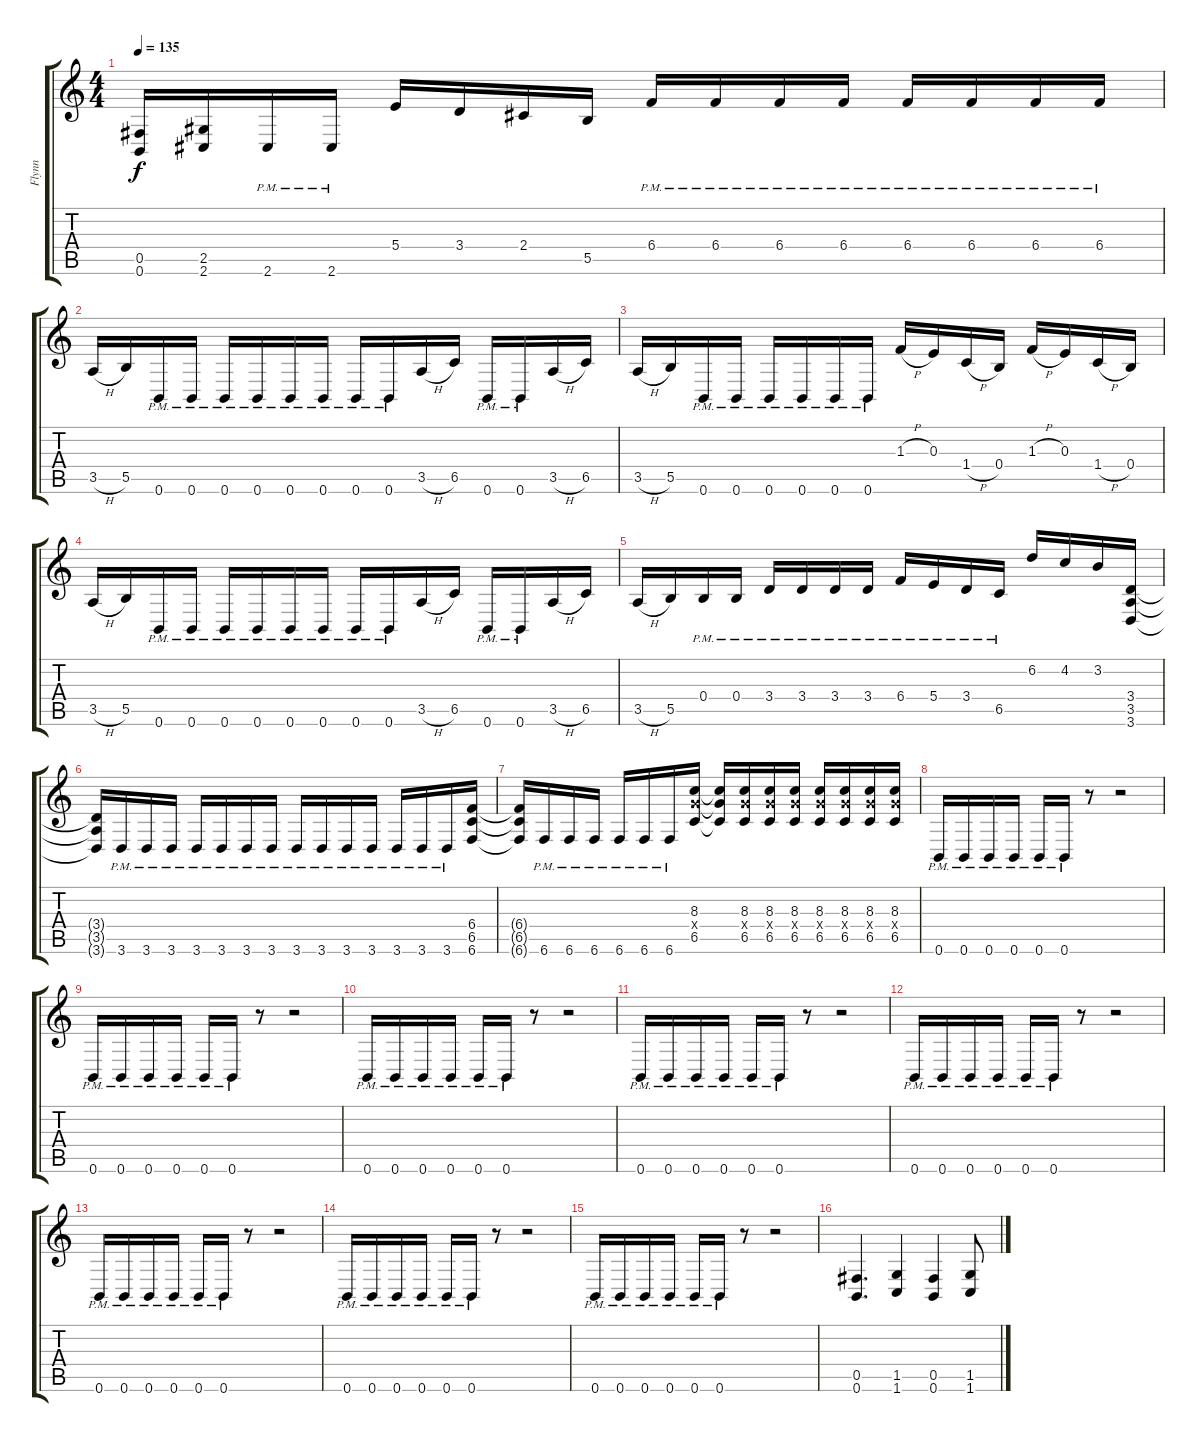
\track ("Flynn" "Flynn") {instrument distortionguitar}
\staff {score tabs}
\tuning (Db4 Ab3 E3 B2 Gb2 B1) {hide}
\ts (4 4)
\tempo 135
\clef g2
\ks c
(0.5 0.6).16{dy f} (2.5 2.6).16 2.6{pm}.16 2.6{pm}.16 5.4.16 3.4.16 2.4.16 5.5.16 6.4{pm}.16 6.4{pm}.16 6.4{pm}.16 6.4{pm}.16 6.4{pm}.16 6.4{pm}.16 6.4{pm}.16 6.4{pm}.16 |
3.5{h}.16 5.5.16 0.6{pm}.16 0.6{pm}.16 0.6{pm}.16 0.6{pm}.16 0.6{pm}.16 0.6{pm}.16 0.6{pm}.16 0.6{pm}.16 3.5{h}.16 6.5.16 0.6{pm}.16 0.6{pm}.16 3.5{h}.16 6.5.16 |
3.5{h}.16 5.5.16 0.6{pm}.16 0.6{pm}.16 0.6{pm}.16 0.6{pm}.16 0.6{pm}.16 0.6{pm}.16 1.3{h}.16 0.3.16 1.4{h}.16 0.4.16 1.3{h}.16 0.3.16 1.4{h}.16 0.4.16 |
3.5{h}.16 5.5.16 0.6{pm}.16 0.6{pm}.16 0.6{pm}.16 0.6{pm}.16 0.6{pm}.16 0.6{pm}.16 0.6{pm}.16 0.6{pm}.16 3.5{h}.16 6.5.16 0.6{pm}.16 0.6{pm}.16 3.5{h}.16 6.5.16 |
3.5{h}.16 5.5.16 0.4{pm}.16 0.4{pm}.16 3.4{pm}.16 3.4{pm}.16 3.4{pm}.16 3.4{pm}.16 6.4{pm}.16 5.4{pm}.16 3.4{pm}.16 6.5{pm}.16 6.2.16 4.2.16 3.2.16 (3.4 3.5 3.6).16 |
(3.4{t} 3.5{t} 3.6{t}).16 3.6{pm}.16 3.6{pm}.16 3.6{pm}.16 3.6{pm}.16 3.6{pm}.16 3.6{pm}.16 3.6{pm}.16 3.6{pm}.16 3.6{pm}.16 3.6{pm}.16 3.6{pm}.16 3.6{pm}.16 3.6{pm}.16 3.6{pm}.16 (6.4 6.5 6.6).16 |
(6.4{t} 6.5{t} 6.6{t}).16 6.6{pm}.16 6.6{pm}.16 6.6{pm}.16 6.6{pm}.16 6.6{pm}.16 6.6{pm}.16 (8.3 8.4{x} 6.5).16 (8.3{t} 8.4{t} 6.5{t}).16 (8.3 8.4{x} 6.5).16 (8.3 8.4{x} 6.5).16 (8.3 8.4{x} 6.5).16 (8.3 8.4{x} 6.5).16 (8.3 8.4{x} 6.5).16 (8.3 8.4{x} 6.5).16 (8.3 8.4{x} 6.5).16 |
0.6{pm}.16 0.6{pm}.16 0.6{pm}.16 0.6{pm}.16 0.6{pm}.16 0.6{pm}.16 r.8 r.2 |
0.6{pm}.16 0.6{pm}.16 0.6{pm}.16 0.6{pm}.16 0.6{pm}.16 0.6{pm}.16 r.8 r.2 |
0.6{pm}.16 0.6{pm}.16 0.6{pm}.16 0.6{pm}.16 0.6{pm}.16 0.6{pm}.16 r.8 r.2 |
0.6{pm}.16 0.6{pm}.16 0.6{pm}.16 0.6{pm}.16 0.6{pm}.16 0.6{pm}.16 r.8 r.2 |
0.6{pm}.16 0.6{pm}.16 0.6{pm}.16 0.6{pm}.16 0.6{pm}.16 0.6{pm}.16 r.8 r.2 |
0.6{pm}.16 0.6{pm}.16 0.6{pm}.16 0.6{pm}.16 0.6{pm}.16 0.6{pm}.16 r.8 r.2 |
0.6{pm}.16 0.6{pm}.16 0.6{pm}.16 0.6{pm}.16 0.6{pm}.16 0.6{pm}.16 r.8 r.2 |
0.6{pm}.16 0.6{pm}.16 0.6{pm}.16 0.6{pm}.16 0.6{pm}.16 0.6{pm}.16 r.8 r.2 |
(0.5 0.6).4{d} (1.5 1.6).4 (0.5 0.6).4 (1.5 1.6).8
